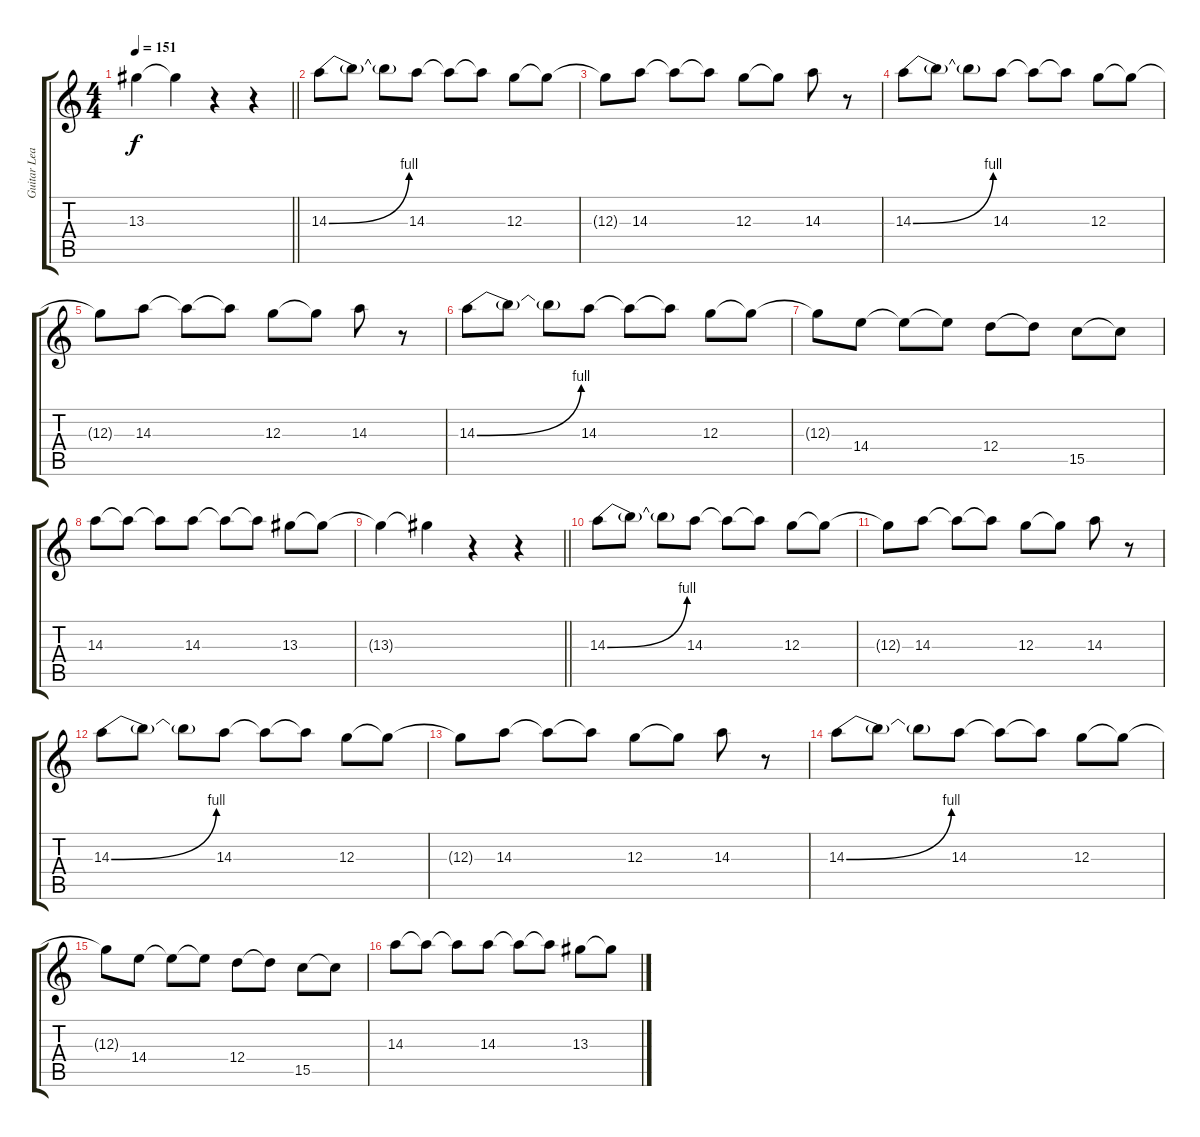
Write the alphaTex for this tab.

\track ("Guitar Lead" "Guitar Lea") {instrument distortionguitar}
\staff {score tabs}
\tuning (E4 B3 G3 D3 A2 E2) {hide}
\ts (4 4)
\tempo 151
\clef g2
\barLineRight lightlight
\ks c
13.3{t}.4{dy f} 13.3{t}.4 r.4 r.4 |
14.3{be (bend 0 0 60 4)}.8 14.3{t}.8 14.3{t}.8 14.3.8 14.3{t}.8 14.3{t}.8 12.3.8 12.3{t}.8 |
12.3{t}.8 14.3.8 14.3{t}.8 14.3{t}.8 12.3.8 12.3{t}.8 14.3.8 r.8 |
14.3{be (bend 0 0 60 4)}.8 14.3{t}.8 14.3{t}.8 14.3.8 14.3{t}.8 14.3{t}.8 12.3.8 12.3{t}.8 |
12.3{t}.8 14.3.8 14.3{t}.8 14.3{t}.8 12.3.8 12.3{t}.8 14.3.8 r.8 |
14.3{be (bend 0 0 60 4)}.8 14.3{t}.8 14.3{t}.8 14.3.8 14.3{t}.8 14.3{t}.8 12.3.8 12.3{t}.8 |
12.3{t}.8 14.4.8 14.4{t}.8 14.4{t}.8 12.4.8 12.4{t}.8 15.5.8 15.5{t}.8 |
14.3.8 14.3{t}.8 14.3{t}.8 14.3.8 14.3{t}.8 14.3{t}.8 13.3.8 13.3{t}.8 |
\barLineRight lightlight
13.3{t}.4 13.3{t}.4 r.4 r.4 |
14.3{be (bend 0 0 60 4)}.8 14.3{t}.8 14.3{t}.8 14.3.8 14.3{t}.8 14.3{t}.8 12.3.8 12.3{t}.8 |
12.3{t}.8 14.3.8 14.3{t}.8 14.3{t}.8 12.3.8 12.3{t}.8 14.3.8 r.8 |
14.3{be (bend 0 0 60 4)}.8 14.3{t}.8 14.3{t}.8 14.3.8 14.3{t}.8 14.3{t}.8 12.3.8 12.3{t}.8 |
12.3{t}.8 14.3.8 14.3{t}.8 14.3{t}.8 12.3.8 12.3{t}.8 14.3.8 r.8 |
14.3{be (bend 0 0 60 4)}.8 14.3{t}.8 14.3{t}.8 14.3.8 14.3{t}.8 14.3{t}.8 12.3.8 12.3{t}.8 |
12.3{t}.8 14.4.8 14.4{t}.8 14.4{t}.8 12.4.8 12.4{t}.8 15.5.8 15.5{t}.8 |
14.3.8 14.3{t}.8 14.3{t}.8 14.3.8 14.3{t}.8 14.3{t}.8 13.3.8 13.3{t}.8
